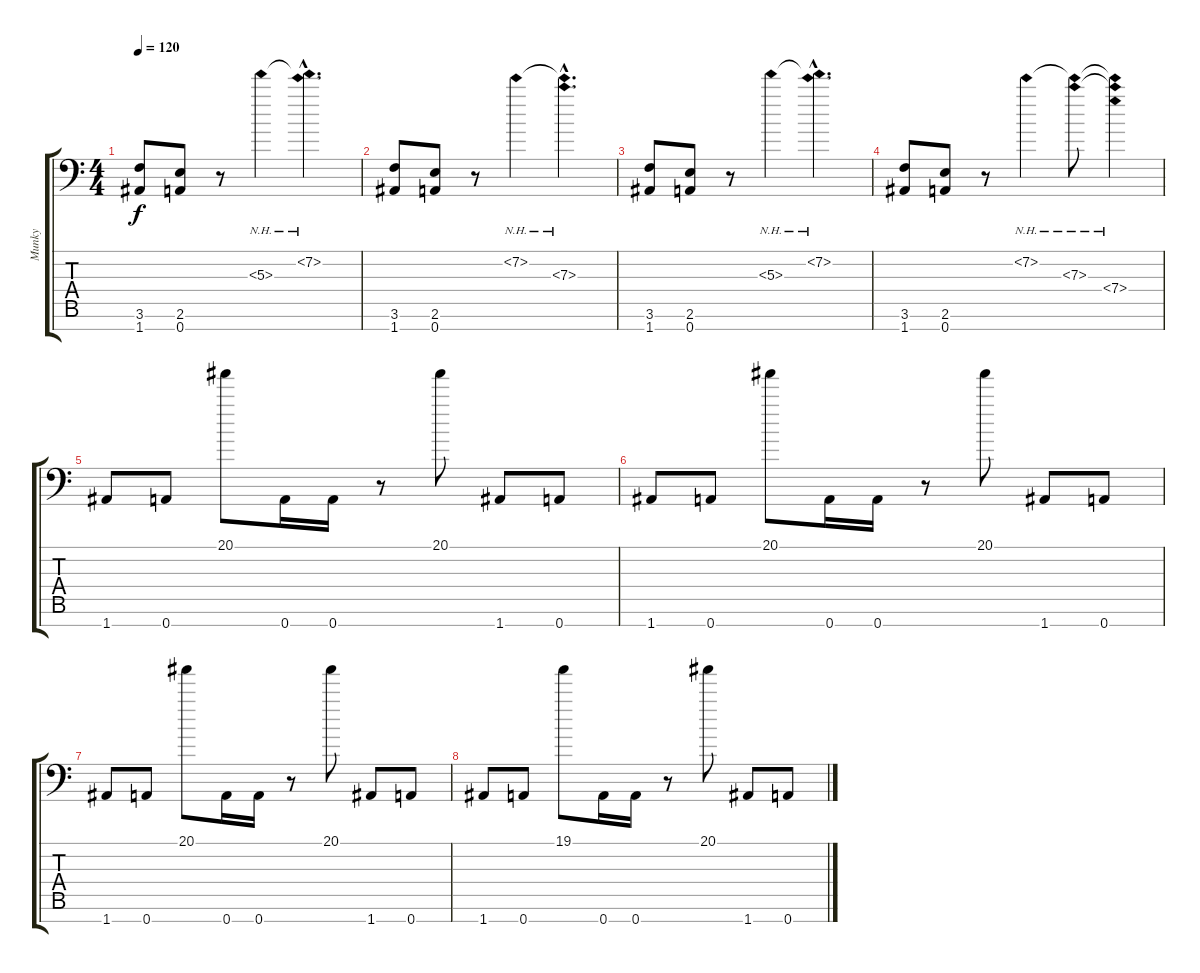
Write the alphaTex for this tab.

\track ("Munky" "Munky") {instrument distortionguitar}
\staff {score tabs}
\tuning (D4 A3 F3 C3 G2 D2 A1) {hide}
\ts (4 4)
\tempo 120
\clef f4
\ks c
(3.6 1.7).8{dy f} (2.6 0.7).8 r.8 5.3{nh}.4 (7.2{nh hac} 5.3{nh hac t}).4{d} |
(3.6 1.7).8 (2.6 0.7).8 r.8 7.2{nh}.4 (7.2{nh hac t} 7.3{nh hac}).4{d} |
(3.6 1.7).8 (2.6 0.7).8 r.8 5.3{nh}.4 (7.2{nh hac} 5.3{nh hac t}).4{d} |
(3.6 1.7).8 (2.6 0.7).8 r.8 7.2{nh}.4 (7.2{nh t} 7.3{nh}).8 (7.2{nh t} 7.3{nh t} 7.4{nh}).4 |
1.7.8 0.7.8 20.1.8 0.7.16 0.7.16 r.8 20.1.8 1.7.8 0.7.8 |
1.7.8 0.7.8 20.1.8 0.7.16 0.7.16 r.8 20.1.8 1.7.8 0.7.8 |
1.7.8 0.7.8 20.1.8 0.7.16 0.7.16 r.8 20.1.8 1.7.8 0.7.8 |
1.7.8 0.7.8 19.1.8 0.7.16 0.7.16 r.8 20.1.8 1.7.8 0.7.8
